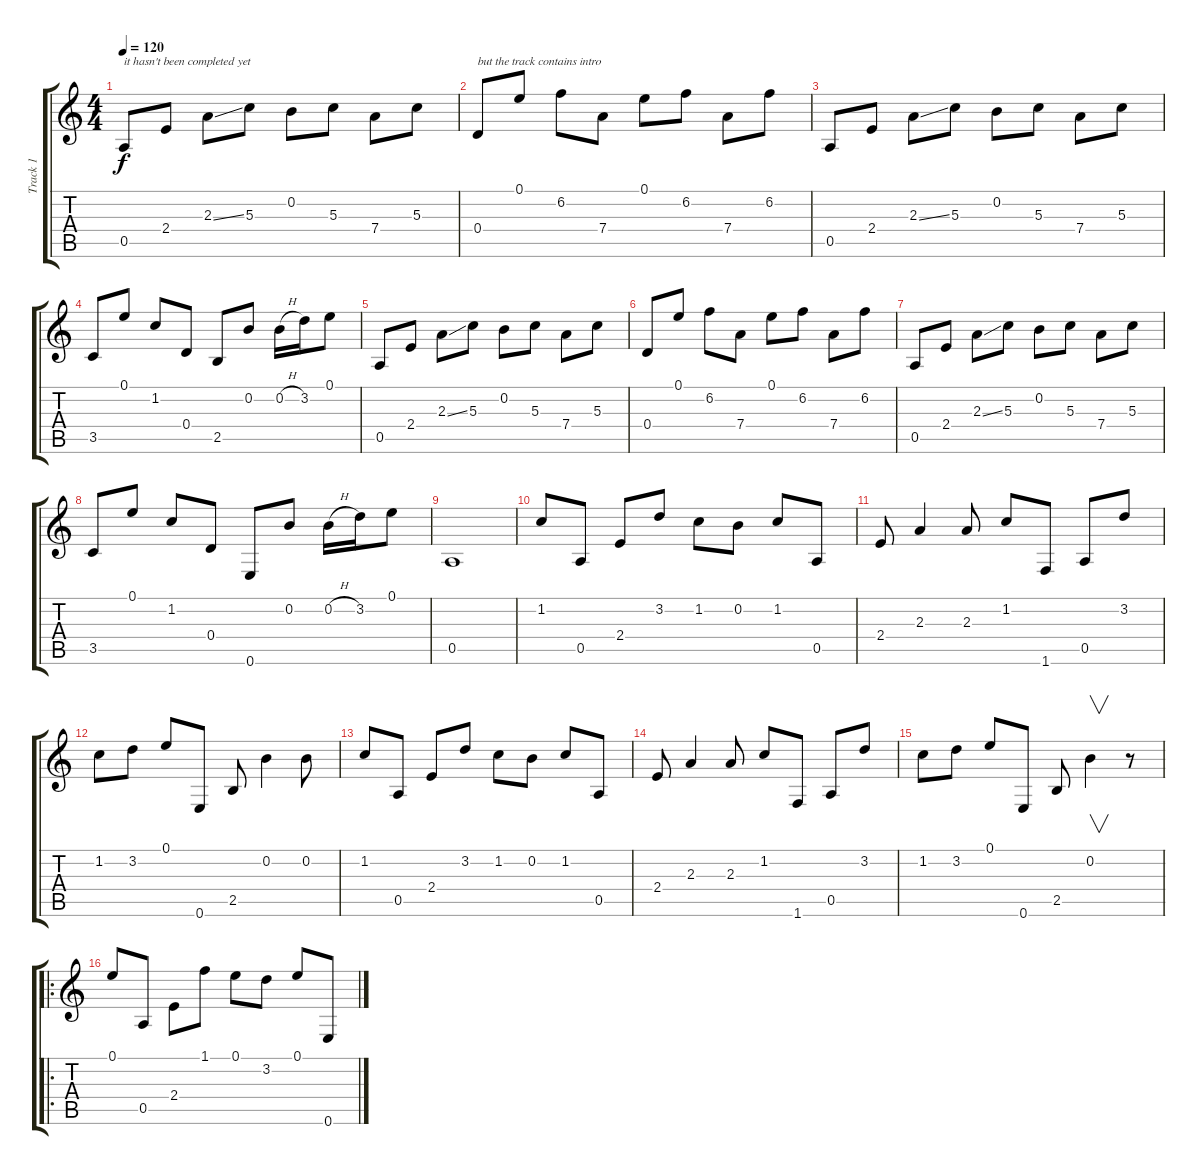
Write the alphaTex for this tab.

\track ("Track 1" "Track 1") {instrument acousticguitarnylon}
\staff {score tabs}
\tuning (E4 B3 G3 D3 A2 E2) {hide}
\ts (4 4)
\tempo 120
\clef g2
\ks c
0.5.8{txt "it hasn't been completed yet " dy f instrument acousticguitarnylon} 2.4.8 2.3{ss}.8 5.3.8 0.2.8 5.3.8 7.4.8 5.3.8 |
0.4.8{txt "but the track contains intro"} 0.1.8 6.2.8 7.4.8 0.1.8 6.2.8 7.4.8 6.2.8 |
0.5.8 2.4.8 2.3{ss}.8 5.3.8 0.2.8 5.3.8 7.4.8 5.3.8 |
3.5.8 0.1.8 1.2.8 0.4.8 2.5.8 0.2.8 0.2{h}.16 3.2.16 0.1.8 |
0.5.8 2.4.8 2.3{ss}.8 5.3.8 0.2.8 5.3.8 7.4.8 5.3.8 |
0.4.8 0.1.8 6.2.8 7.4.8 0.1.8 6.2.8 7.4.8 6.2.8 |
0.5.8 2.4.8 2.3{ss}.8 5.3.8 0.2.8 5.3.8 7.4.8 5.3.8 |
3.5.8 0.1.8 1.2.8 0.4.8 0.6.8 0.2.8 0.2{h}.16 3.2.16 0.1.8 |
0.5.1 |
1.2.8 0.5.8 2.4.8 3.2.8 1.2.8 0.2.8 1.2.8 0.5.8 |
2.4.8 2.3.4 2.3.8 1.2.8 1.6.8 0.5.8 3.2.8 |
1.2.8 3.2.8 0.1.8 0.6.8 2.5.8 0.2.4 0.2.8 |
1.2.8 0.5.8 2.4.8 3.2.8 1.2.8 0.2.8 1.2.8 0.5.8 |
2.4.8 2.3.4 2.3.8 1.2.8 1.6.8 0.5.8 3.2.8 |
1.2.8 3.2.8 0.1.8 0.6.8 2.5.8 0.2.4{v} r.8 |
\ro
0.1.8 0.5.8 2.4.8 1.1.8 0.1.8 3.2.8 0.1.8 0.6.8
